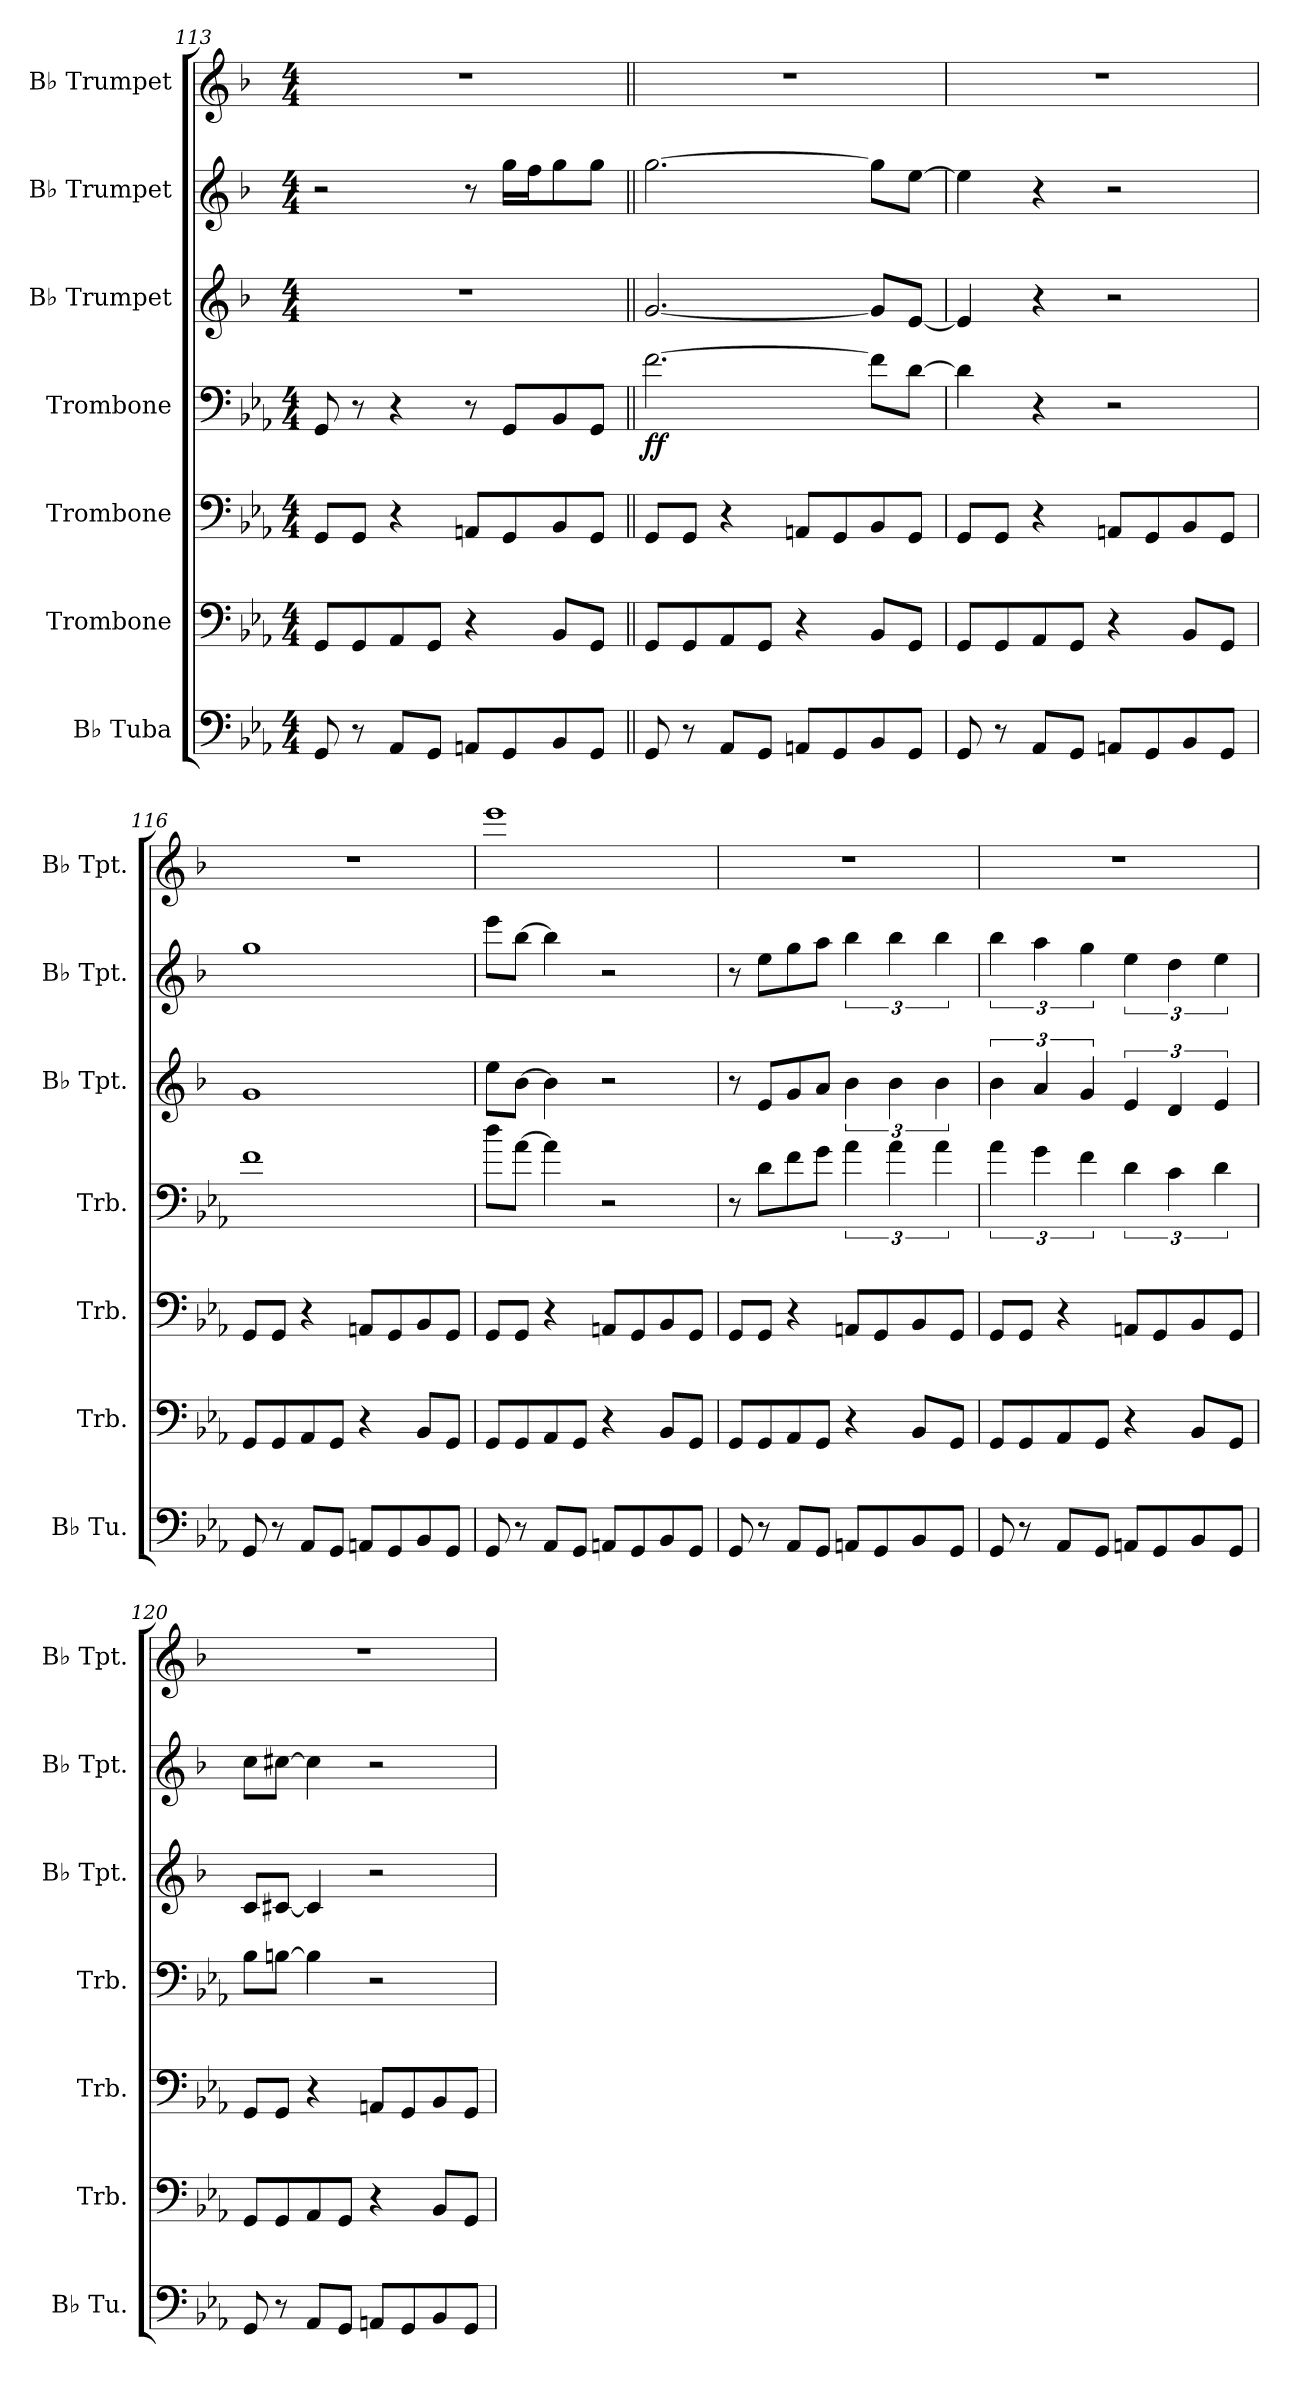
**kern	**kern	**kern	**kern	**dynam	**kern	**kern	**kern
*part7	*part6	*part5	*part4	*part4	*part3	*part2	*part1
*staff7	*staff6	*staff5	*staff4	*staff4	*staff3	*staff2	*staff1
*I"B♭ Tuba	*I"Trombone	*I"Trombone	*I"Trombone	*	*I"B♭ Trumpet	*I"B♭ Trumpet	*I"B♭ Trumpet
*I'B♭ Tu.	*I'Trb.	*I'Trb.	*I'Trb.	*	*I'B♭ Tpt.	*I'B♭ Tpt.	*I'B♭ Tpt.
*clefF4	*clefF4	*clefF4	*clefF4	*	*clefG2	*clefG2	*clefG2
*	*	*	*	*	*ITrd1c2	*ITrd1c2	*ITrd1c2
*k[b-e-a-]	*k[b-e-a-]	*k[b-e-a-]	*k[b-e-a-]	*	*k[b-e-a-]	*k[b-e-a-]	*k[b-e-a-]
*E-:	*E-:	*E-:	*E-:	*	*E-:	*E-:	*E-:
*M4/4	*M4/4	*M4/4	*M4/4	*	*M4/4	*M4/4	*M4/4
=113	=113	=113	=113	=113	=113	=113	=113
8GG/	8GG/L	8GG/L	8GG/	.	1r	2r	1r
8r	8GG/	8GG/J	8r	.	.	.	.
8AA-/L	8AA-/	4r	4r	.	.	.	.
8GG/J	8GG/J	.	.	.	.	.	.
8AAn/L	4r	8AAn/L	8r	.	.	8r	.
8GG/	.	8GG/	8GG/L	.	.	16ff\LL	.
.	.	.	.	.	.	16ee-\J	.
8BB-/	8BB-/L	8BB-/	8BB-/	.	.	8ff\	.
8GG/J	8GG/J	8GG/J	8GG/J	.	.	8ff\J	.
!!LO:PB:g=z
=114||	=114||	=114||	=114||	=114||	=114||	=114||	=114||
!	!	!	!	!LO:DY:b	!	!	!
8GG/	8GG/L	8GG/L	[2.f\	ff	[2.f/	[2.ff\	1r
8r	8GG/	8GG/J	.	.	.	.	.
8AA-/L	8AA-/	4r	.	.	.	.	.
8GG/J	8GG/J	.	.	.	.	.	.
8AAn/L	4r	8AAn/L	.	.	.	.	.
8GG/	.	8GG/	.	.	.	.	.
8BB-/	8BB-/L	8BB-/	8f\L]	.	8f/L]	8ff\L]	.
8GG/J	8GG/J	8GG/J	[8d\J	.	[8d/J	[8dd\J	.
=115	=115	=115	=115	=115	=115	=115	=115
8GG/	8GG/L	8GG/L	4d\]	.	4d/]	4dd\]	1r
8r	8GG/	8GG/J	.	.	.	.	.
8AA-/L	8AA-/	4r	4r	.	4r	4r	.
8GG/J	8GG/J	.	.	.	.	.	.
8AAn/L	4r	8AAn/L	2r	.	2r	2r	.
8GG/	.	8GG/	.	.	.	.	.
8BB-/	8BB-/L	8BB-/	.	.	.	.	.
8GG/J	8GG/J	8GG/J	.	.	.	.	.
=116	=116	=116	=116	=116	=116	=116	=116
8GG/	8GG/L	8GG/L	1f	.	1f	1ff	1r
8r	8GG/	8GG/J	.	.	.	.	.
8AA-/L	8AA-/	4r	.	.	.	.	.
8GG/J	8GG/J	.	.	.	.	.	.
8AAn/L	4r	8AAn/L	.	.	.	.	.
8GG/	.	8GG/	.	.	.	.	.
8BB-/	8BB-/L	8BB-/	.	.	.	.	.
8GG/J	8GG/J	8GG/J	.	.	.	.	.
=117	=117	=117	=117	=117	=117	=117	=117
8GG/	8GG/L	8GG/L	8dd\L	.	8dd\L	8ddd\L	1ddd
8r	8GG/	8GG/J	[8a-\J	.	[8a-\J	[8aa-\J	.
8AA-/L	8AA-/	4r	4a-\]	.	4a-\]	4aa-\]	.
8GG/J	8GG/J	.	.	.	.	.	.
8AAn/L	4r	8AAn/L	2r	.	2r	2r	.
8GG/	.	8GG/	.	.	.	.	.
8BB-/	8BB-/L	8BB-/	.	.	.	.	.
8GG/J	8GG/J	8GG/J	.	.	.	.	.
!!LO:PB:g=z
=118	=118	=118	=118	=118	=118	=118	=118
8GG/	8GG/L	8GG/L	8r	.	8r	8r	1r
8r	8GG/	8GG/J	8d\L	.	8d/L	8dd\L	.
8AA-/L	8AA-/	4r	8f\	.	8f/	8ff\	.
8GG/J	8GG/J	.	8g\J	.	8g/J	8gg\J	.
8AAn/L	4r	8AAn/L	6a-\	.	6a-\	6aa-\	.
8GG/	.	8GG/	.	.	.	.	.
.	.	.	6a-\	.	6a-\	6aa-\	.
8BB-/	8BB-/L	8BB-/	.	.	.	.	.
.	.	.	6a-\	.	6a-\	6aa-\	.
8GG/J	8GG/J	8GG/J	.	.	.	.	.
=119	=119	=119	=119	=119	=119	=119	=119
8GG/	8GG/L	8GG/L	6a-\	.	6a-\	6aa-\	1r
8r	8GG/	8GG/J	.	.	.	.	.
.	.	.	6g\	.	6g/	6gg\	.
8AA-/L	8AA-/	4r	.	.	.	.	.
.	.	.	6f\	.	6f/	6ff\	.
8GG/J	8GG/J	.	.	.	.	.	.
8AAn/L	4r	8AAn/L	6d\	.	6d/	6dd\	.
8GG/	.	8GG/	.	.	.	.	.
.	.	.	6c\	.	6c/	6cc\	.
8BB-/	8BB-/L	8BB-/	.	.	.	.	.
.	.	.	6d\	.	6d/	6dd\	.
8GG/J	8GG/J	8GG/J	.	.	.	.	.
=120	=120	=120	=120	=120	=120	=120	=120
8GG/	8GG/L	8GG/L	8B-\L	.	8B-/L	8b-\L	1r
8r	8GG/	8GG/J	[8Bn\J	.	[8Bn/J	[8bn\J	.
8AA-/L	8AA-/	4r	4B\]	.	4B/]	4b\]	.
8GG/J	8GG/J	.	.	.	.	.	.
8AAn/L	4r	8AAn/L	2r	.	2r	2r	.
8GG/	.	8GG/	.	.	.	.	.
8BB-/	8BB-/L	8BB-/	.	.	.	.	.
8GG/J	8GG/J	8GG/J	.	.	.	.	.
=	=	=	=	=	=	=	=
*-	*-	*-	*-	*-	*-	*-	*-
